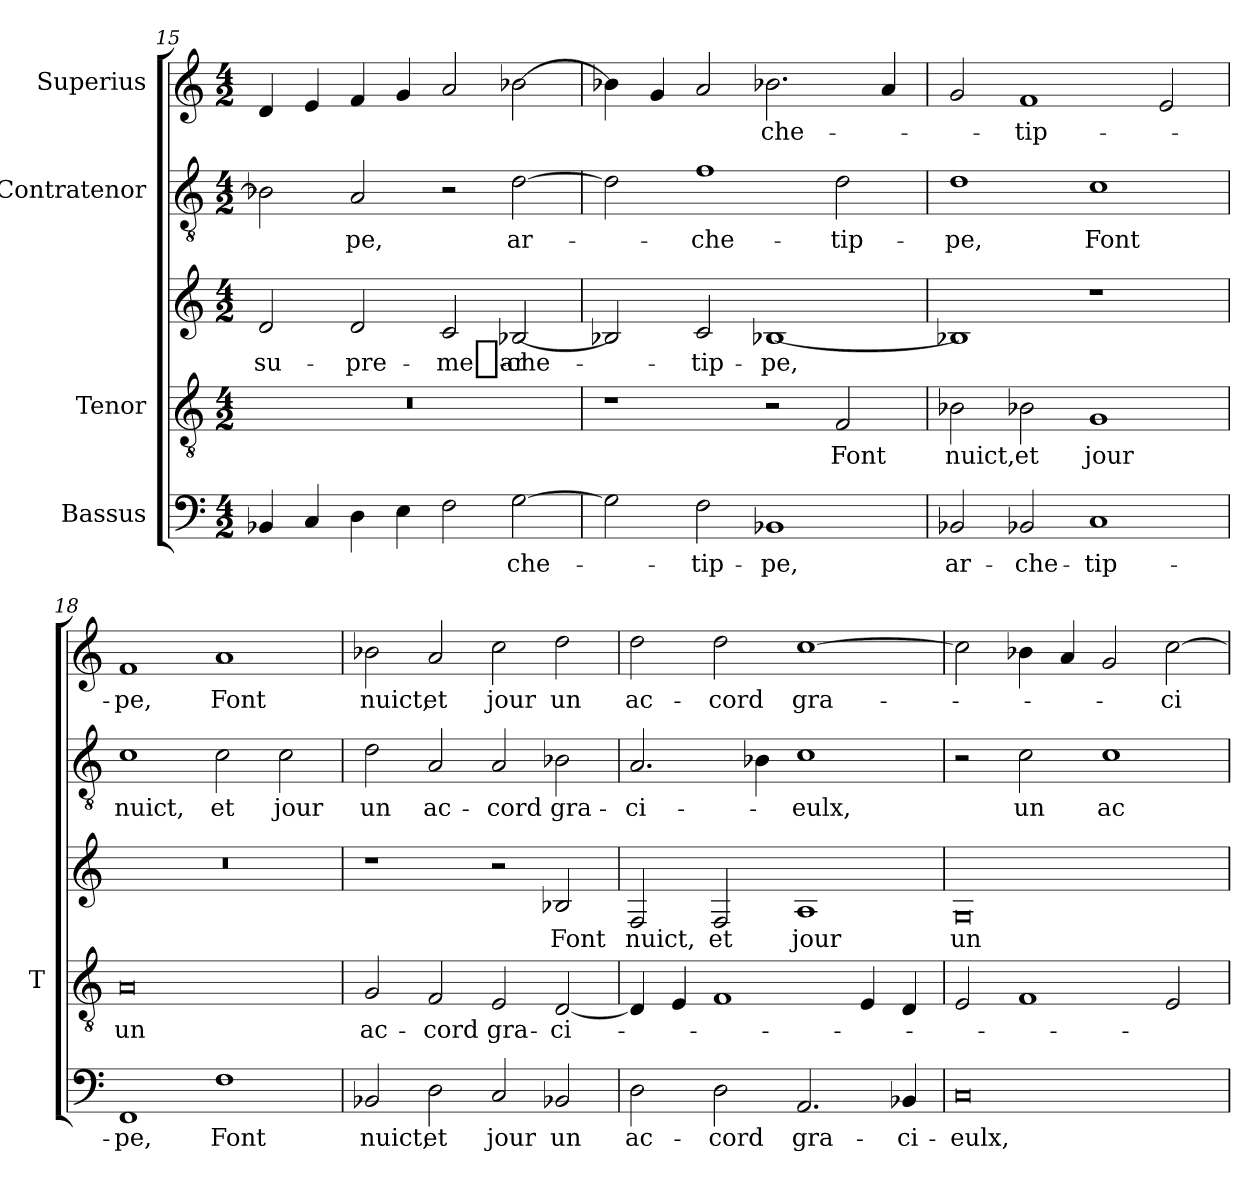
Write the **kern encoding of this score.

**kern	**text	**kern	**text	**kern	**text	**kern	**text	**kern	**text
*part5	*part5	*part4	*part4	*part3	*part3	*part2	*part2	*part1	*part1
*staff5	*staff5	*staff4	*staff4	*staff3	*staff3	*staff2	*staff2	*staff1	*staff1
*I"Bassus	*	*I"Tenor	*	*	*	*I"Contratenor	*	*I"Superius	*
*	*	*I'T	*	*	*	*	*	*	*
*clefF4	*	*clefGv2	*	*clefG2	*	*clefGv2	*	*clefG2	*
*k[]	*	*k[]	*	*k[]	*	*k[]	*	*k[]	*
*M4/2	*	*M4/2	*	*M4/2	*	*M4/2	*	*M4/2	*
=15	=15	=15	=15	=15	=15	=15	=15	=15	=15
4BB-X	.	0r	.	2d	su-	2B-X]	.	4d	.
4C	.	.	.	.	.	.	.	4e	.
4D	.	.	.	2d	pre-	2A	-pe,	4f	.
4E	.	.	.	.	.	.	.	4g	.
2F	.	.	.	2c	me_ar-	2r	.	2a	.
[2G	che-	.	.	[2B-X	che-	[2d	ar-	[2b-X	.
=16	=16	=16	=16	=16	=16	=16	=16	=16	=16
2G]	.	1r	.	2B-X]	.	2d]	.	4b-X]	.
.	.	.	.	.	.	.	.	4g	.
2F	tip-	.	.	2c	tip-	1f	che-	2a	.
1BB-X	-pe,	2r	.	[1B-X	-pe,	.	.	2.b-X	che-
.	.	2F	-Font	.	.	2d	tip-	.	.
.	.	.	.	.	.	.	.	4a	.
=17	=17	=17	=17	=17	=17	=17	=17	=17	=17
2BB-X	ar-	2B-X	-nuict,	1B-X]	.	1d	-pe,	2g	.
2BB-X	che-	2B-X	-et	.	.	.	.	1f	tip-
1C	tip-	1G	-jour	1r	.	1c	-Font	.	.
.	.	.	.	.	.	.	.	2e	.
=18	=18	=18	=18	=18	=18	=18	=18	=18	=18
1FF	-pe,	0A	-un	0r	.	1c	-nuict,	1f	-pe,
1F	-Font	.	.	.	.	2c	-et	1a	-Font
.	.	.	.	.	.	2c	-jour	.	.
=19	=19	=19	=19	=19	=19	=19	=19	=19	=19
2BB-X	-nuict,	2G	ac-	1r	.	2d	-un	2b-X	-nuict,
2D	-et	2F	-cord	.	.	2A	ac-	2a	-et
2C	-jour	2E	gra-	2r	.	2A	-cord	2cc	-jour
2BB-X	-un	[2D	ci-	2B-X	-Font	2B-X	gra-	2dd	-un
=20	=20	=20	=20	=20	=20	=20	=20	=20	=20
2D	ac-	4D]	.	2F	-nuict,	2.A	ci-	2dd	ac-
.	.	4E	.	.	.	.	.	.	.
2D	-cord	1F	.	2F	-et	.	.	2dd	-cord
.	.	.	.	.	.	4B-X	.	.	.
2.AA	gra-	.	.	1A	-jour	1c	-eulx,	[1cc	gra-
.	.	4E	.	.	.	.	.	.	.
4BB-X	ci-	4D	.	.	.	.	.	.	.
=21	=21	=21	=21	=21	=21	=21	=21	=21	=21
0C	-eulx,	2E	.	0G	-un	2r	.	2cc]	.
.	.	1F	.	.	.	2c	-un	4b-X	.
.	.	.	.	.	.	.	.	4a	.
.	.	.	.	.	.	1c	ac-	2g	.
.	.	2E	.	.	.	.	.	[2cc	ci-
=	=	=	=	=	=	=	=	=	=
*-	*-	*-	*-	*-	*-	*-	*-	*-	*-
